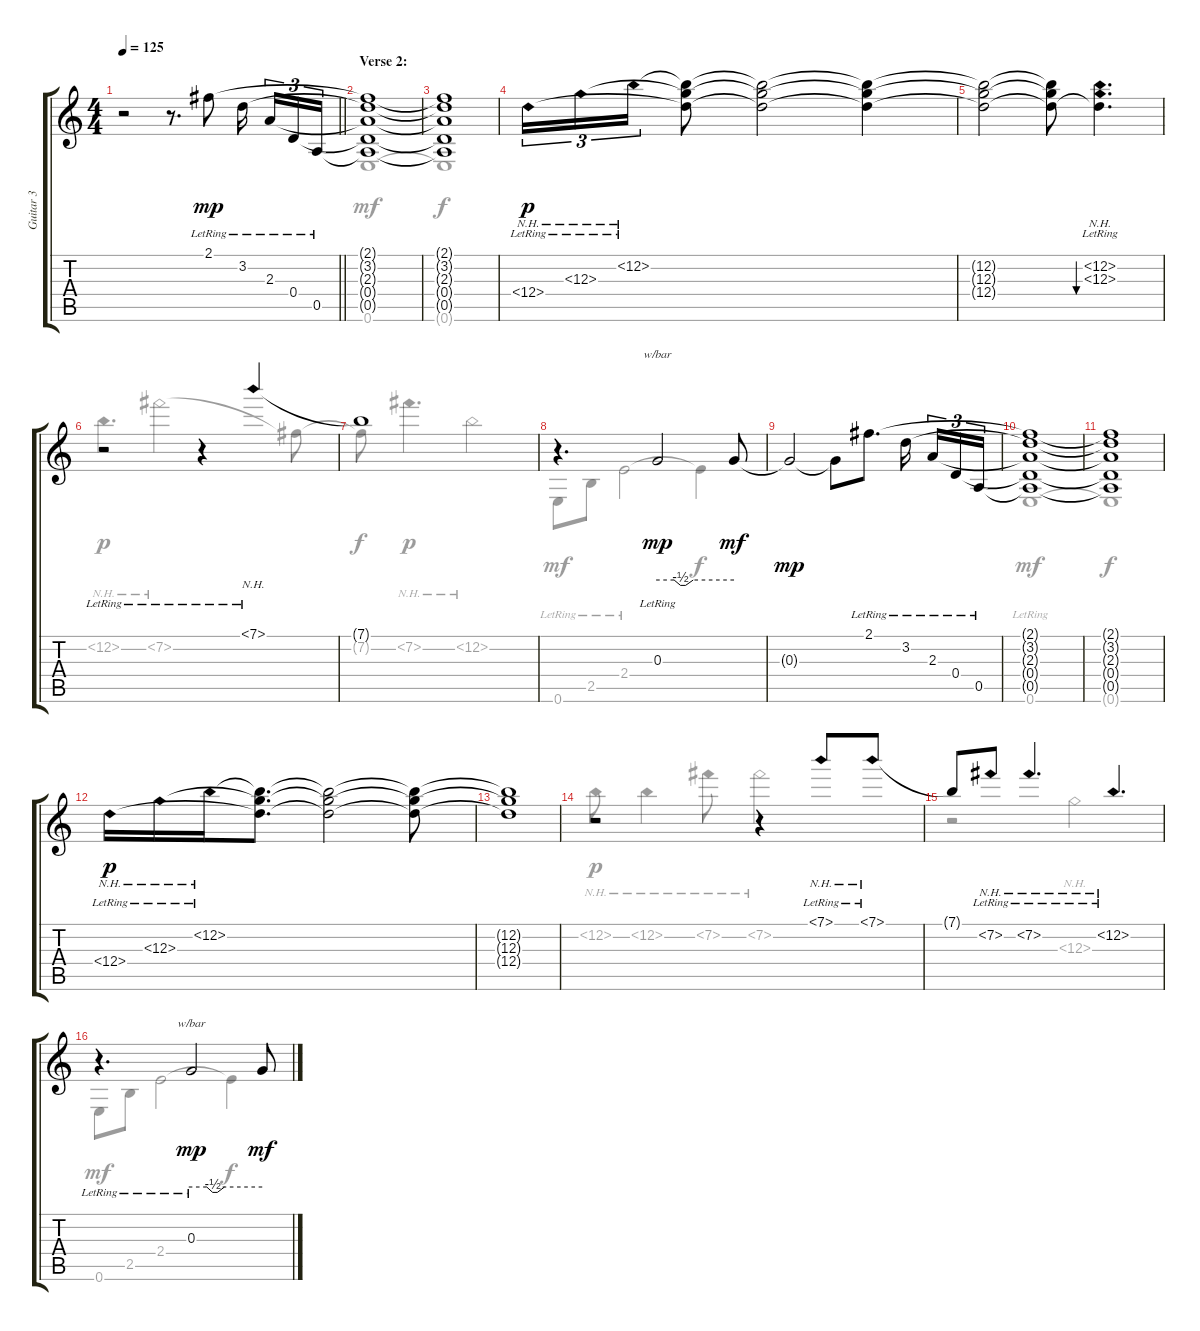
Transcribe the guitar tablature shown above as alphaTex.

\track ("Guitar 3" "Guitar 3") {instrument electricguitarclean}
\staff {score tabs}
\tuning (E4 B3 G3 D3 A2 E2) {hide}
\voice
\ts (4 4)
\tempo 125
\clef g2
\barLineRight lightlight
\ks c
r.2{dy mp} r.8{d} 2.1{lr}.8 3.2{lr}.16{beam splitsecondary} 2.3{lr}.16{tu (3 2)} 0.4{lr}.16{tu (3 2)} 0.5{lr}.16{tu (3 2)} |
\section ("" "Verse 2:")
(2.1{t} 3.2{t} 2.3{t} 0.4{t} 0.5{t}).1 |
(2.1{t} 3.2{t} 2.3{t} 0.4{t} 0.5{t}).1 |
12.4{nh lr}.16{tu (3 2) dy p} 12.3{nh lr}.16{tu (3 2)} 12.2{nh lr}.16{tu (3 2)} (12.2{t} 12.3{t} 12.4{t}).8 (12.2{t} 12.3{t} 12.4{t}).2 (12.2{t} 12.3{t} 12.4{t}).4 |
(12.2{t} 12.3{t} 12.4{t}).2 (12.2{t} 12.3{t} 12.4{t}).8 (12.2{nh lr} 12.3{nh lr} 12.4{t}).4{d bu 60} |
r.2 r.4 7.1{nh lr}.4 |
7.1{t}.1 |
r.4{d} 0.3{lr}.2{tbe (custom default 0 0 13 0 18 -2 22 -2 28 0 60 0) dy mp} 0.3{t}.8{dy mf} |
0.3{t}.2{dy mp} 0.3{t}.8 2.1{lr}.8{d} 3.2{lr}.16{beam splitsecondary} 2.3{lr}.16{tu (3 2)} 0.4{lr}.16{tu (3 2)} 0.5{lr}.16{tu (3 2)} |
(2.1{t} 3.2{t} 2.3{t} 0.4{t} 0.5{t}).1 |
(2.1{t} 3.2{t} 2.3{t} 0.4{t} 0.5{t}).1 |
12.4{nh lr}.16{dy p} 12.3{nh lr}.16 12.2{nh lr}.16 (12.2{t} 12.3{t} 12.4{t}).8{d} (12.2{t} 12.3{t} 12.4{t}).2 (12.2{t} 12.3{t} 12.4{t}).8 |
(12.2{t} 12.3{t} 12.4{t}).1 |
r.2{beam merge} r.4{beam merge} 7.1{nh lr}.8 7.1{nh lr}.8 |
7.1{t}.8 7.2{nh lr}.8{beam merge} 7.2{nh lr}.4{d} 12.2{nh lr}.4{d} |
r.4{d} 0.3{lr}.2{tbe (custom default 0 0 13 0 18 -2 22 -2 28 0 60 0) dy mp} 0.3{t}.8{dy mf}
\voice
\clef g2
\ottava regular
\simile none
\barLineRight lightlight
\ks c
|
0.6.1 |
0.6{t}.1{dy f} |
|
|
12.2{nh}.4{d dy p} 7.2{nh}.2 7.2{t}.8 |
7.2{t}.8{dy f} 7.2{nh}.4{d dy p} 12.2{nh}.2 |
0.6{lr}.8{dy mf} 2.5{lr}.8 2.4{lr}.2 2.4{t}.4{dy f} |
|
0.6{lr}.1{dy mf} |
0.6{t}.1{dy f} |
|
|
12.2{nh}.8{dy p} 12.2{nh}.4 7.2{nh}.8 7.2{nh}.2 |
r.2 12.3{nh}.2 |
0.6.8{dy mf} 2.5.8 2.4.2 2.4{t}.4{dy f}
